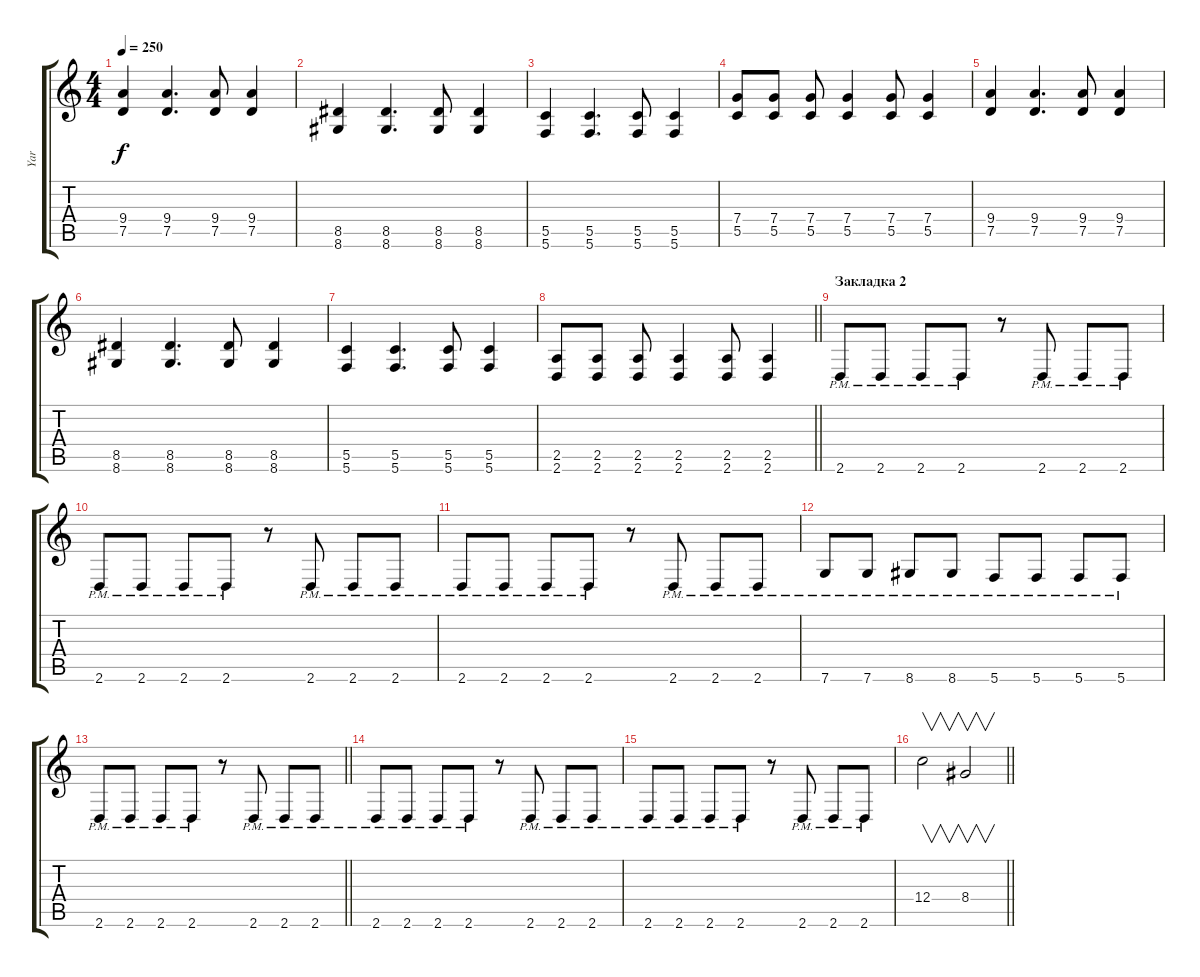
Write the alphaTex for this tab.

\track ("Yar" "Yar") {instrument distortionguitar}
\staff {score tabs}
\tuning (D4 A3 F3 C3 G2 C2) {hide}
\ts (4 4)
\tempo 250
\clef g2
\ks c
(9.4 7.5).4{dy f} (9.4 7.5).4{d} (9.4 7.5).8 (9.4 7.5).4 |
(8.5 8.6).4 (8.5 8.6).4{d} (8.5 8.6).8 (8.5 8.6).4 |
(5.5 5.6).4 (5.5 5.6).4{d} (5.5 5.6).8 (5.5 5.6).4 |
(7.4 5.5).8 (7.4 5.5).8 (7.4 5.5).8 (7.4 5.5).4 (7.4 5.5).8 (7.4 5.5).4 |
(9.4 7.5).4 (9.4 7.5).4{d} (9.4 7.5).8 (9.4 7.5).4 |
(8.5 8.6).4 (8.5 8.6).4{d} (8.5 8.6).8 (8.5 8.6).4 |
(5.5 5.6).4 (5.5 5.6).4{d} (5.5 5.6).8 (5.5 5.6).4 |
\barLineRight lightlight
(2.5 2.6).8 (2.5 2.6).8 (2.5 2.6).8 (2.5 2.6).4 (2.5 2.6).8 (2.5 2.6).4 |
\section ("" "Закладка 2")
2.6{pm}.8 2.6{pm}.8 2.6{pm}.8 2.6{pm}.8 r.8 2.6{pm}.8 2.6{pm}.8 2.6{pm}.8 |
2.6{pm}.8 2.6{pm}.8 2.6{pm}.8 2.6{pm}.8 r.8 2.6{pm}.8 2.6{pm}.8 2.6{pm}.8 |
2.6{pm}.8 2.6{pm}.8 2.6{pm}.8 2.6{pm}.8 r.8 2.6{pm}.8 2.6{pm}.8 2.6{pm}.8 |
7.6{pm}.8 7.6{pm}.8 8.6{pm}.8 8.6{pm}.8 5.6{pm}.8 5.6{pm}.8 5.6{pm}.8 5.6{pm}.8 |
\barLineRight lightlight
2.6{pm}.8 2.6{pm}.8 2.6{pm}.8 2.6{pm}.8 r.8 2.6{pm}.8 2.6{pm}.8 2.6{pm}.8 |
2.6{pm}.8 2.6{pm}.8 2.6{pm}.8 2.6{pm}.8 r.8 2.6{pm}.8 2.6{pm}.8 2.6{pm}.8 |
2.6{pm}.8 2.6{pm}.8 2.6{pm}.8 2.6{pm}.8 r.8 2.6{pm}.8 2.6{pm}.8 2.6{pm}.8 |
\barLineRight lightlight
12.4.2{v} 8.4.2{v}
